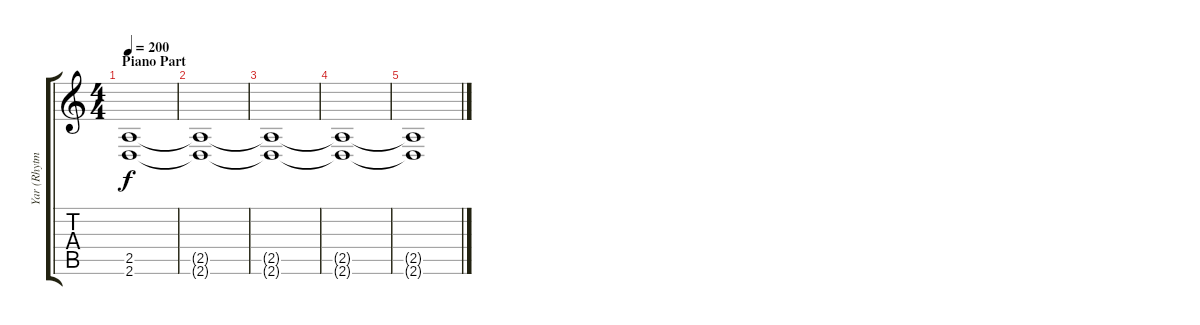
\track ("Yar (Rhytm)" "Yar (Rhytm") {instrument distortionguitar}
\staff {score tabs}
\tuning (D4 A3 F3 C3 G2 C2) {hide}
\ts (4 4)
\section ("" "Piano Part")
\tempo 200
\clef g2
\ks c
(2.5 2.6).1{dy f} |
(2.5{t} 2.6{t}).1{volume 0} |
(2.5{t} 2.6{t}).1 |
(2.5{t} 2.6{t}).1 |
(2.5{t} 2.6{t}).1
